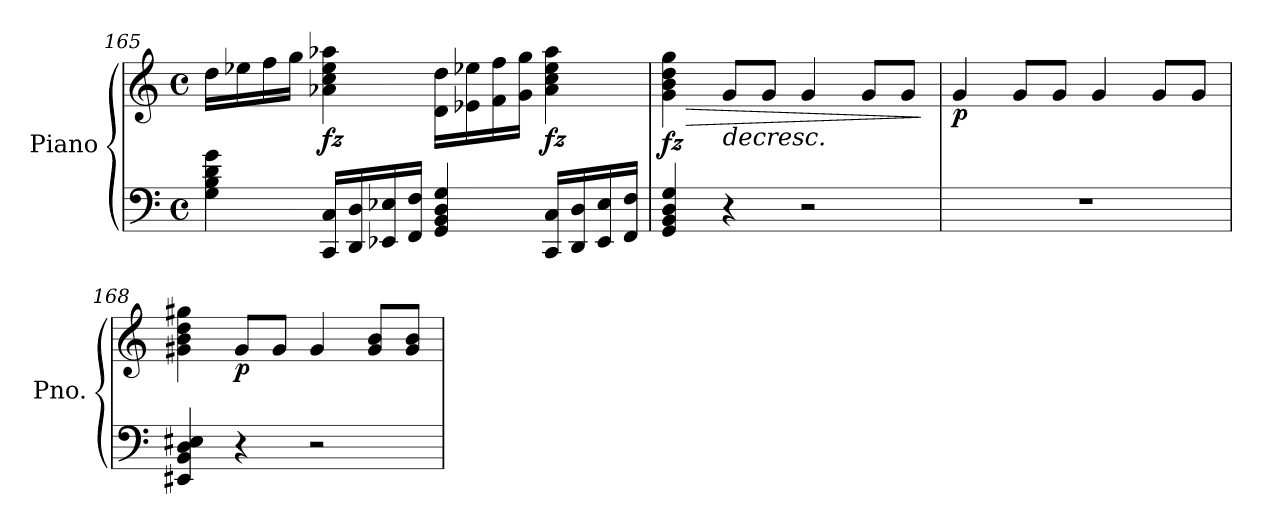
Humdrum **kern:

**kern	**kern	**dynam
*part1	*part1	*part1
*staff2	*staff1	*staff1/2
*I"Piano	*	*
*I'Pno.	*	*
*clefF4	*clefG2	*
*k[]	*k[]	*
*M4/4	*M4/4	*
*met(c)	*met(c)	*
=165	=165	=165
4G\ 4B\ 4d\ 4g\	16dd\LL	.
.	16ee-X\	.
.	16ff\	.
.	16gg\JJ	.
!	!	!LO:DY:b
16CC/ 16C/LL	4a-X\ 4cc\ 4ee-\ 4aa-X\	fz
16DD/ 16D/	.	.
16EE-X/ 16E-X/	.	.
16FF/ 16F/JJ	.	.
4GG/ 4BB/ 4D/ 4G/	16d\ 16dd\LL	.
.	16e-X\ 16ee-X\	.
.	16f\ 16ff\	.
.	16g\ 16gg\JJ	.
!	!	!LO:DY:b
16CC/ 16C/LL	4a-\ 4cc\ 4ee-\ 4aa-\	fz
16DD/ 16D/	.	.
16EE-/ 16E-/	.	.
16FF/ 16F/JJ	.	.
=166	=166	=166
!	!	!LO:HP:b
!	!	!LO:DY:n=1:b
4GG/ 4BB/ 4D/ 4G/	4g\ 4b\ 4dd\ 4gg\	> fz
!	!LO:TX:b:i:t=decresc.	!
4r	8g/L	.
.	8g/J	.
2r	4g/	.
.	8g/L	.
.	8g/J	.
.	.	]
=167	=167	=167
!	!	!LO:DY:b
1r	4g/	p
.	8g/L	.
.	8g/J	.
.	4g/	.
.	8g/L	.
.	8g/J	.
!!LO:PB:g=z
=168	=168	=168
!	!	!LO:DY:b
!	!	!LO:DY:n=1:b
4EE#X/ 4BB/ 4D/ 4E#X/	4g#X\ 4b\ 4dd\ 4gg#X\	fz ff
!	!	!LO:DY:n=2:b
4r	8g#/L	p
.	8g#/J	.
2r	4g#/	.
.	8g#/ 8b/L	.
.	8g#/ 8b/J	.
=	=	=
*-	*-	*-
